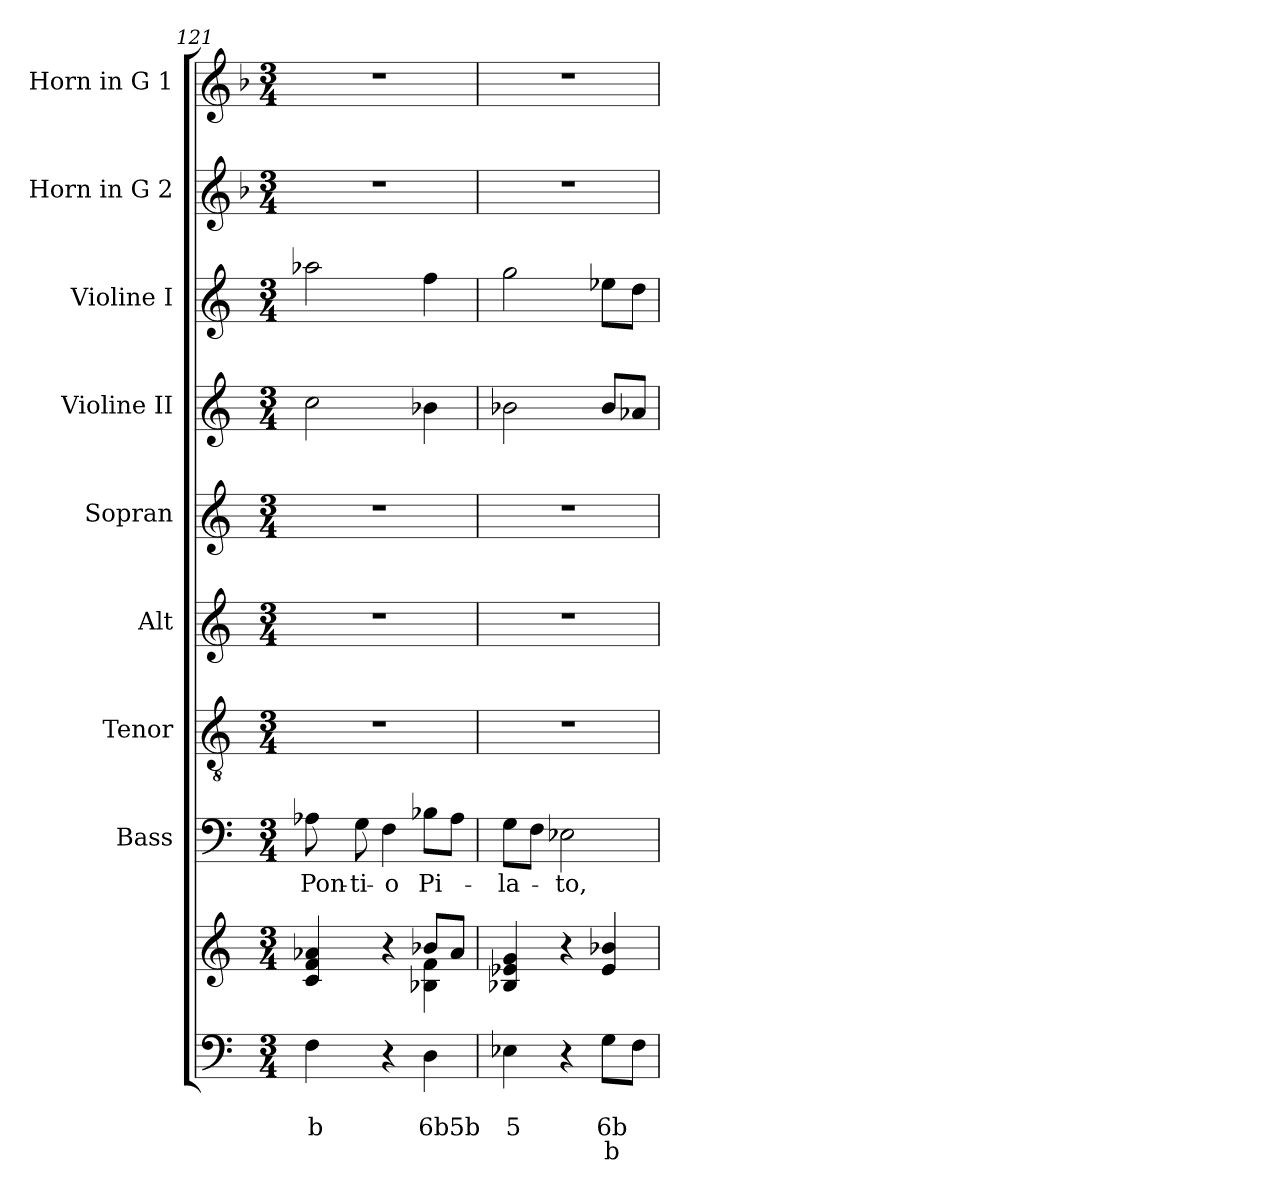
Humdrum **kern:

**kern	**text	**text	**text	**kern	**kern	**text	**kern	**kern	**kern	**kern	**kern	**kern	**kern
*part9	*part9	*part9	*part9	*part9	*part8	*part8	*part7	*part6	*part5	*part4	*part3	*part2	*part1
*staff10	*staff10	*staff10	*staff10	*staff9	*staff8	*staff8	*staff7	*staff6	*staff5	*staff4	*staff3	*staff2	*staff1
*	*	*	*	*	*I"Bass	*	*I"Tenor	*I"Alt	*I"Sopran	*I"Violine II	*I"Violine I	*I"Horn in G 2	*I"Horn in G 1
*	*	*	*	*	*I'B.	*	*I'T.	*I'A.	*I'S.	*I'Vl. II	*I'Vl. I	*	*
*clefF4	*	*	*	*clefG2	*clefF4	*	*clefGv2	*clefG2	*clefG2	*clefG2	*clefG2	*clefG2	*clefG2
*	*	*	*	*	*	*	*	*	*	*	*	*ITrd3c5	*ITrd3c5
*k[]	*	*	*	*k[]	*k[]	*	*k[]	*k[]	*k[]	*k[]	*k[]	*k[]	*k[]
*C:	*	*	*	*C:	*C:	*	*C:	*C:	*C:	*C:	*C:	*C:	*C:
*M3/4	*	*	*	*M3/4	*M3/4	*	*M3/4	*M3/4	*M3/4	*M3/4	*M3/4	*M3/4	*M3/4
=121	=121	=121	=121	=121	=121	=121	=121	=121	=121	=121	=121	=121	=121
!	!	!LO:LY:b	!	!	!	!LO:LY:b	!	!	!	!	!	!	!
*	*	*	*	*^	*	*	*	*	*	*	*	*	*
4F\	.	b	.	4c/ 4f/ 4a-X/	2ryy	8A-X\	Pon-	2.r	2.r	2.r	2cc\	2aa-X\	2.r	2.r
!	!	!	!	!	!	!	!LO:LY:b	!	!	!	!	!	!	!
.	.	.	.	.	.	8G\	-ti-	.	.	.	.	.	.	.
!	!	!	!	!	!	!	!LO:LY:b	!	!	!	!	!	!	!
4r	.	.	.	4r	.	4F\	-o	.	.	.	.	.	.	.
!	!	!LO:LY:b	!	!	!	!	!LO:LY:b	!	!	!	!	!	!	!
4D\	.	6b5b	.	8b-X/L	4B-X\ 4f\	8B-X\L	Pi-	.	.	.	4b-X\	4ff\	.	.
.	.	.	.	8a-/J	.	8A-\J	.	.	.	.	.	.	.	.
*	*	*	*	*v	*v	*	*	*	*	*	*	*	*	*
!!LO:LB:g=z
=122	=122	=122	=122	=122	=122	=122	=122	=122	=122	=122	=122	=122	=122
!	!	!LO:LY:b	!	!	!	!LO:LY:b	!	!	!	!	!	!	!
4E-X\	.	5	.	4B-X/ 4e-X/ 4g/	8G\L	-la-	2.r	2.r	2.r	2b-X\	2gg\	2.r	2.r
.	.	.	.	.	8F\J	.	.	.	.	.	.	.	.
!	!	!	!	!	!	!LO:LY:b	!	!	!	!	!	!	!
4r	.	.	.	4r	2E-X\	-to,	.	.	.	.	.	.	.
!	!	!LO:LY:b	!LO:LY:b	!	!	!	!	!	!	!	!	!	!
8G\L	.	6b	b	4e-/ 4b-X/	.	.	.	.	.	8b-/L	8ee-X\L	.	.
8F\J	.	.	.	.	.	.	.	.	.	8a-X/J	8dd\J	.	.
=	=	=	=	=	=	=	=	=	=	=	=	=	=
*-	*-	*-	*-	*-	*-	*-	*-	*-	*-	*-	*-	*-	*-
